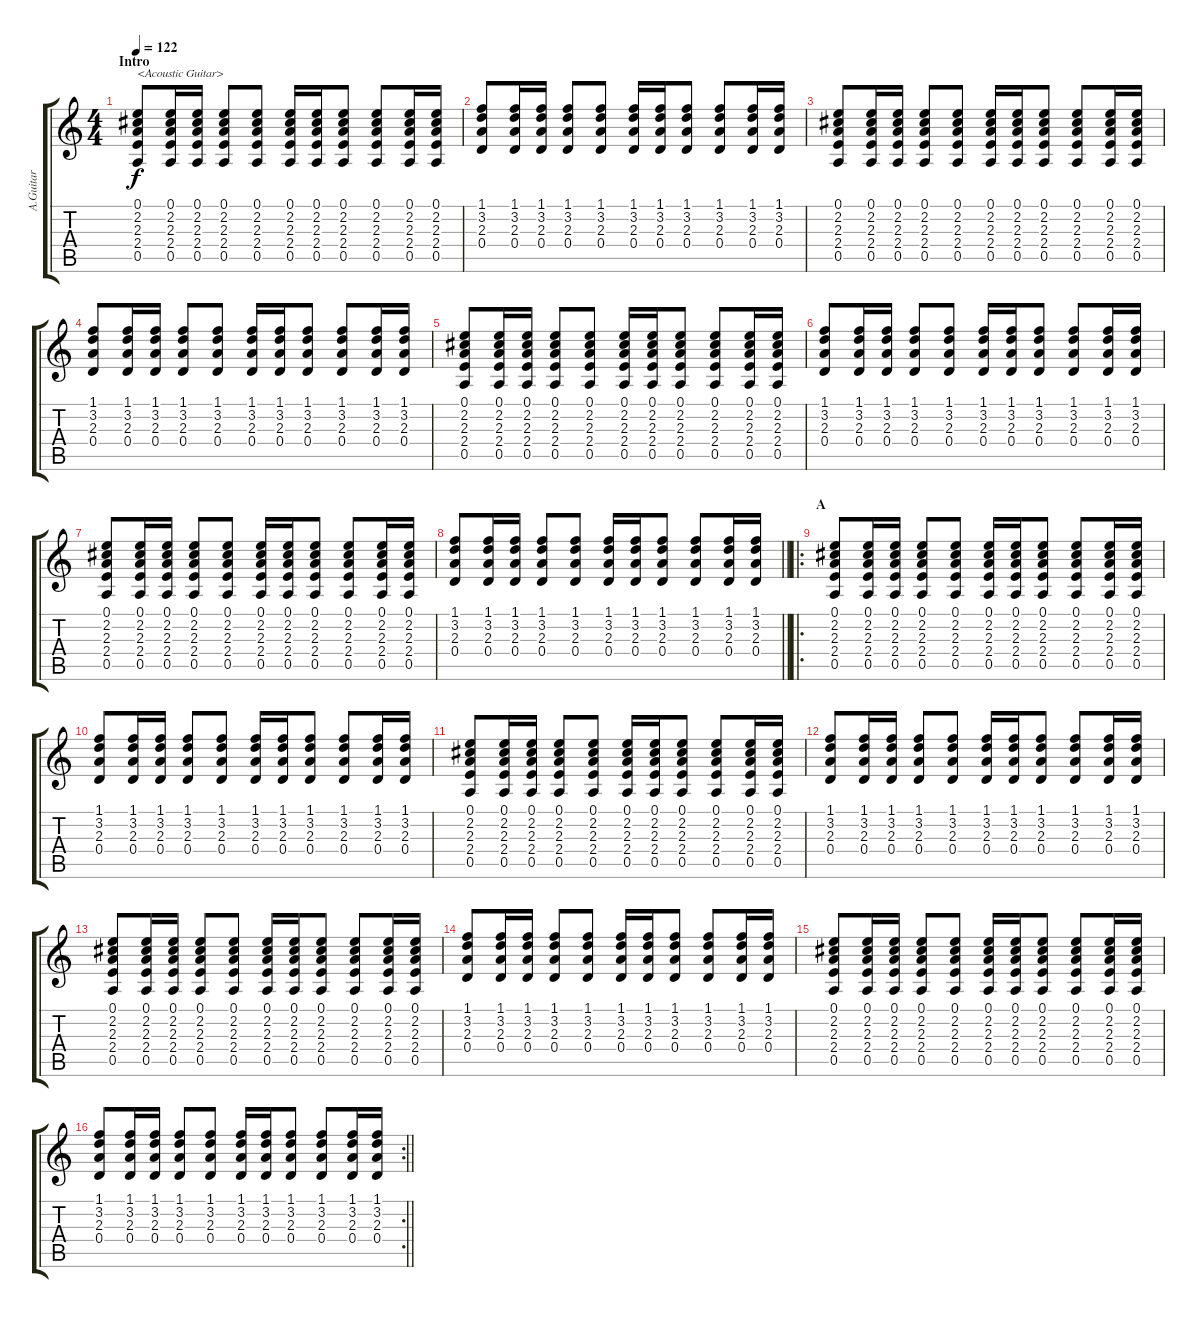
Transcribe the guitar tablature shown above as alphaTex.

\track ("A.Guitar " "A.Guitar ") {instrument acousticguitarsteel}
\staff {score tabs}
\tuning (E4 B3 G3 D3 A2 E2) {hide}
\ts (4 4)
\section ("" "Intro")
\tempo 122
\clef g2
\ks c
(0.1 2.2 2.3 2.4 0.5).8{txt "<Acoustic Guitar>" dy f instrument acousticguitarsteel} (0.1 2.2 2.3 2.4 0.5).16 (0.1 2.2 2.3 2.4 0.5).16 (0.1 2.2 2.3 2.4 0.5).8 (0.1 2.2 2.3 2.4 0.5).8 (0.1 2.2 2.3 2.4 0.5).16 (0.1 2.2 2.3 2.4 0.5).16 (0.1 2.2 2.3 2.4 0.5).8 (0.1 2.2 2.3 2.4 0.5).8 (0.1 2.2 2.3 2.4 0.5).16 (0.1 2.2 2.3 2.4 0.5).16 |
(1.1 3.2 2.3 0.4).8 (1.1 3.2 2.3 0.4).16 (1.1 3.2 2.3 0.4).16 (1.1 3.2 2.3 0.4).8 (1.1 3.2 2.3 0.4).8 (1.1 3.2 2.3 0.4).16 (1.1 3.2 2.3 0.4).16 (1.1 3.2 2.3 0.4).8 (1.1 3.2 2.3 0.4).8 (1.1 3.2 2.3 0.4).16 (1.1 3.2 2.3 0.4).16 |
(0.1 2.2 2.3 2.4 0.5).8 (0.1 2.2 2.3 2.4 0.5).16 (0.1 2.2 2.3 2.4 0.5).16 (0.1 2.2 2.3 2.4 0.5).8 (0.1 2.2 2.3 2.4 0.5).8 (0.1 2.2 2.3 2.4 0.5).16 (0.1 2.2 2.3 2.4 0.5).16 (0.1 2.2 2.3 2.4 0.5).8 (0.1 2.2 2.3 2.4 0.5).8 (0.1 2.2 2.3 2.4 0.5).16 (0.1 2.2 2.3 2.4 0.5).16 |
(1.1 3.2 2.3 0.4).8 (1.1 3.2 2.3 0.4).16 (1.1 3.2 2.3 0.4).16 (1.1 3.2 2.3 0.4).8 (1.1 3.2 2.3 0.4).8 (1.1 3.2 2.3 0.4).16 (1.1 3.2 2.3 0.4).16 (1.1 3.2 2.3 0.4).8 (1.1 3.2 2.3 0.4).8 (1.1 3.2 2.3 0.4).16 (1.1 3.2 2.3 0.4).16 |
(0.1 2.2 2.3 2.4 0.5).8 (0.1 2.2 2.3 2.4 0.5).16 (0.1 2.2 2.3 2.4 0.5).16 (0.1 2.2 2.3 2.4 0.5).8 (0.1 2.2 2.3 2.4 0.5).8 (0.1 2.2 2.3 2.4 0.5).16 (0.1 2.2 2.3 2.4 0.5).16 (0.1 2.2 2.3 2.4 0.5).8 (0.1 2.2 2.3 2.4 0.5).8 (0.1 2.2 2.3 2.4 0.5).16 (0.1 2.2 2.3 2.4 0.5).16 |
(1.1 3.2 2.3 0.4).8 (1.1 3.2 2.3 0.4).16 (1.1 3.2 2.3 0.4).16 (1.1 3.2 2.3 0.4).8 (1.1 3.2 2.3 0.4).8 (1.1 3.2 2.3 0.4).16 (1.1 3.2 2.3 0.4).16 (1.1 3.2 2.3 0.4).8 (1.1 3.2 2.3 0.4).8 (1.1 3.2 2.3 0.4).16 (1.1 3.2 2.3 0.4).16 |
(0.1 2.2 2.3 2.4 0.5).8 (0.1 2.2 2.3 2.4 0.5).16 (0.1 2.2 2.3 2.4 0.5).16 (0.1 2.2 2.3 2.4 0.5).8 (0.1 2.2 2.3 2.4 0.5).8 (0.1 2.2 2.3 2.4 0.5).16 (0.1 2.2 2.3 2.4 0.5).16 (0.1 2.2 2.3 2.4 0.5).8 (0.1 2.2 2.3 2.4 0.5).8 (0.1 2.2 2.3 2.4 0.5).16 (0.1 2.2 2.3 2.4 0.5).16 |
\barLineRight lightlight
(1.1 3.2 2.3 0.4).8 (1.1 3.2 2.3 0.4).16 (1.1 3.2 2.3 0.4).16 (1.1 3.2 2.3 0.4).8 (1.1 3.2 2.3 0.4).8 (1.1 3.2 2.3 0.4).16 (1.1 3.2 2.3 0.4).16 (1.1 3.2 2.3 0.4).8 (1.1 3.2 2.3 0.4).8 (1.1 3.2 2.3 0.4).16 (1.1 3.2 2.3 0.4).16 |
\ro
\section ("" "A")
(0.1 2.2 2.3 2.4 0.5).8 (0.1 2.2 2.3 2.4 0.5).16 (0.1 2.2 2.3 2.4 0.5).16 (0.1 2.2 2.3 2.4 0.5).8 (0.1 2.2 2.3 2.4 0.5).8 (0.1 2.2 2.3 2.4 0.5).16 (0.1 2.2 2.3 2.4 0.5).16 (0.1 2.2 2.3 2.4 0.5).8 (0.1 2.2 2.3 2.4 0.5).8 (0.1 2.2 2.3 2.4 0.5).16 (0.1 2.2 2.3 2.4 0.5).16 |
(1.1 3.2 2.3 0.4).8 (1.1 3.2 2.3 0.4).16 (1.1 3.2 2.3 0.4).16 (1.1 3.2 2.3 0.4).8 (1.1 3.2 2.3 0.4).8 (1.1 3.2 2.3 0.4).16 (1.1 3.2 2.3 0.4).16 (1.1 3.2 2.3 0.4).8 (1.1 3.2 2.3 0.4).8 (1.1 3.2 2.3 0.4).16 (1.1 3.2 2.3 0.4).16 |
(0.1 2.2 2.3 2.4 0.5).8 (0.1 2.2 2.3 2.4 0.5).16 (0.1 2.2 2.3 2.4 0.5).16 (0.1 2.2 2.3 2.4 0.5).8 (0.1 2.2 2.3 2.4 0.5).8 (0.1 2.2 2.3 2.4 0.5).16 (0.1 2.2 2.3 2.4 0.5).16 (0.1 2.2 2.3 2.4 0.5).8 (0.1 2.2 2.3 2.4 0.5).8 (0.1 2.2 2.3 2.4 0.5).16 (0.1 2.2 2.3 2.4 0.5).16 |
(1.1 3.2 2.3 0.4).8 (1.1 3.2 2.3 0.4).16 (1.1 3.2 2.3 0.4).16 (1.1 3.2 2.3 0.4).8 (1.1 3.2 2.3 0.4).8 (1.1 3.2 2.3 0.4).16 (1.1 3.2 2.3 0.4).16 (1.1 3.2 2.3 0.4).8 (1.1 3.2 2.3 0.4).8 (1.1 3.2 2.3 0.4).16 (1.1 3.2 2.3 0.4).16 |
(0.1 2.2 2.3 2.4 0.5).8 (0.1 2.2 2.3 2.4 0.5).16 (0.1 2.2 2.3 2.4 0.5).16 (0.1 2.2 2.3 2.4 0.5).8 (0.1 2.2 2.3 2.4 0.5).8 (0.1 2.2 2.3 2.4 0.5).16 (0.1 2.2 2.3 2.4 0.5).16 (0.1 2.2 2.3 2.4 0.5).8 (0.1 2.2 2.3 2.4 0.5).8 (0.1 2.2 2.3 2.4 0.5).16 (0.1 2.2 2.3 2.4 0.5).16 |
(1.1 3.2 2.3 0.4).8 (1.1 3.2 2.3 0.4).16 (1.1 3.2 2.3 0.4).16 (1.1 3.2 2.3 0.4).8 (1.1 3.2 2.3 0.4).8 (1.1 3.2 2.3 0.4).16 (1.1 3.2 2.3 0.4).16 (1.1 3.2 2.3 0.4).8 (1.1 3.2 2.3 0.4).8 (1.1 3.2 2.3 0.4).16 (1.1 3.2 2.3 0.4).16 |
(0.1 2.2 2.3 2.4 0.5).8 (0.1 2.2 2.3 2.4 0.5).16 (0.1 2.2 2.3 2.4 0.5).16 (0.1 2.2 2.3 2.4 0.5).8 (0.1 2.2 2.3 2.4 0.5).8 (0.1 2.2 2.3 2.4 0.5).16 (0.1 2.2 2.3 2.4 0.5).16 (0.1 2.2 2.3 2.4 0.5).8 (0.1 2.2 2.3 2.4 0.5).8 (0.1 2.2 2.3 2.4 0.5).16 (0.1 2.2 2.3 2.4 0.5).16 |
\rc 2
\barLineRight lightlight
(1.1 3.2 2.3 0.4).8 (1.1 3.2 2.3 0.4).16 (1.1 3.2 2.3 0.4).16 (1.1 3.2 2.3 0.4).8 (1.1 3.2 2.3 0.4).8 (1.1 3.2 2.3 0.4).16 (1.1 3.2 2.3 0.4).16 (1.1 3.2 2.3 0.4).8 (1.1 3.2 2.3 0.4).8 (1.1 3.2 2.3 0.4).16 (1.1 3.2 2.3 0.4).16
